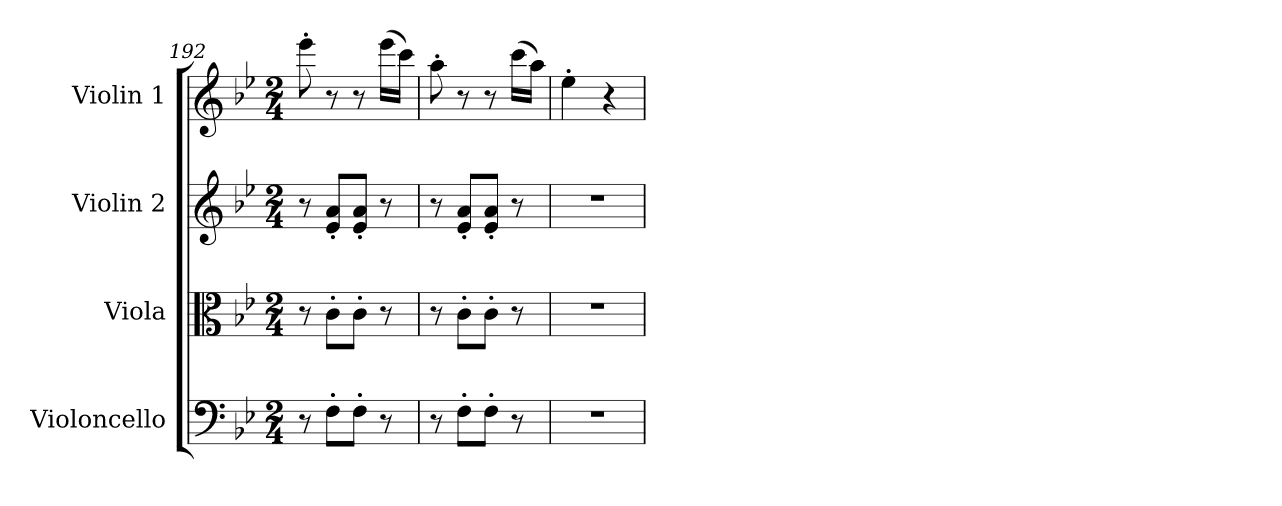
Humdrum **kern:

**kern	**kern	**kern	**kern
*part4	*part3	*part2	*part1
*staff4	*staff3	*staff2	*staff1
*I"Violoncello	*I"Viola	*I"Violin 2	*I"Violin 1
*I'Vc	*I'Vla	*I'Vln	*I'Vln
!!LO:LB:g=z
*clefF4	*clefC3	*clefG2	*clefG2
*k[b-e-]	*k[b-e-]	*k[b-e-]	*k[b-e-]
*M2/4	*M2/4	*M2/4	*M2/4
=192	=192	=192	=192
8r	8r	8r	8eee-'\
8F'\L	8c'\L	8e-/' 8a/'L	8r
8F'\J	8c'\J	8e-/' 8a/'J	8r
8r	8r	8r	(16eee-\LL
.	.	.	16ccc\JJ)
!!LO:LB:g=z
=193	=193	=193	=193
8r	8r	8r	8aa'\
8F'\L	8c'\L	8e-/' 8a/'L	8r
8F'\J	8c'\J	8e-/' 8a/'J	8r
8r	8r	8r	(16ccc\LL
.	.	.	16aa\JJ)
=194	=194	=194	=194
2r	2r	2r	4ee-'\
.	.	.	4r
=	=	=	=
*-	*-	*-	*-
